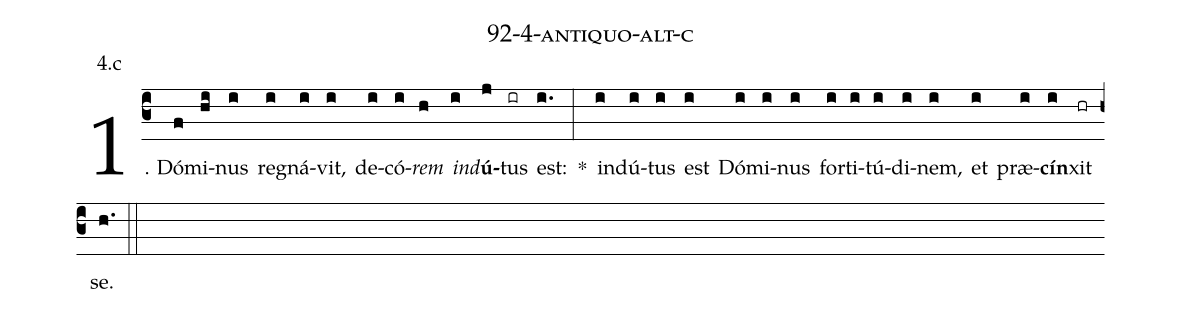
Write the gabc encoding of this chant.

name: 92-4-antiquo-alt-c;
annotation: 4.c;
%%
(c3)1. Dó(f)mi(hi)nus(i) re(i)gná(i)vit,(i) de(i)có(i)<i>rem</i>(h) <i>ind</i>(i)<b>ú</b>(j)tus(ir) est:(i.) *(:) ind(i)ú(i)tus(i) est(i) Dó(i)mi(i)nus(i) for(i)ti(i)tú(i)di(i)nem,(i) et(i) præ(i)<b>cín</b>(i)xit(hr) se.(h.) (::)
